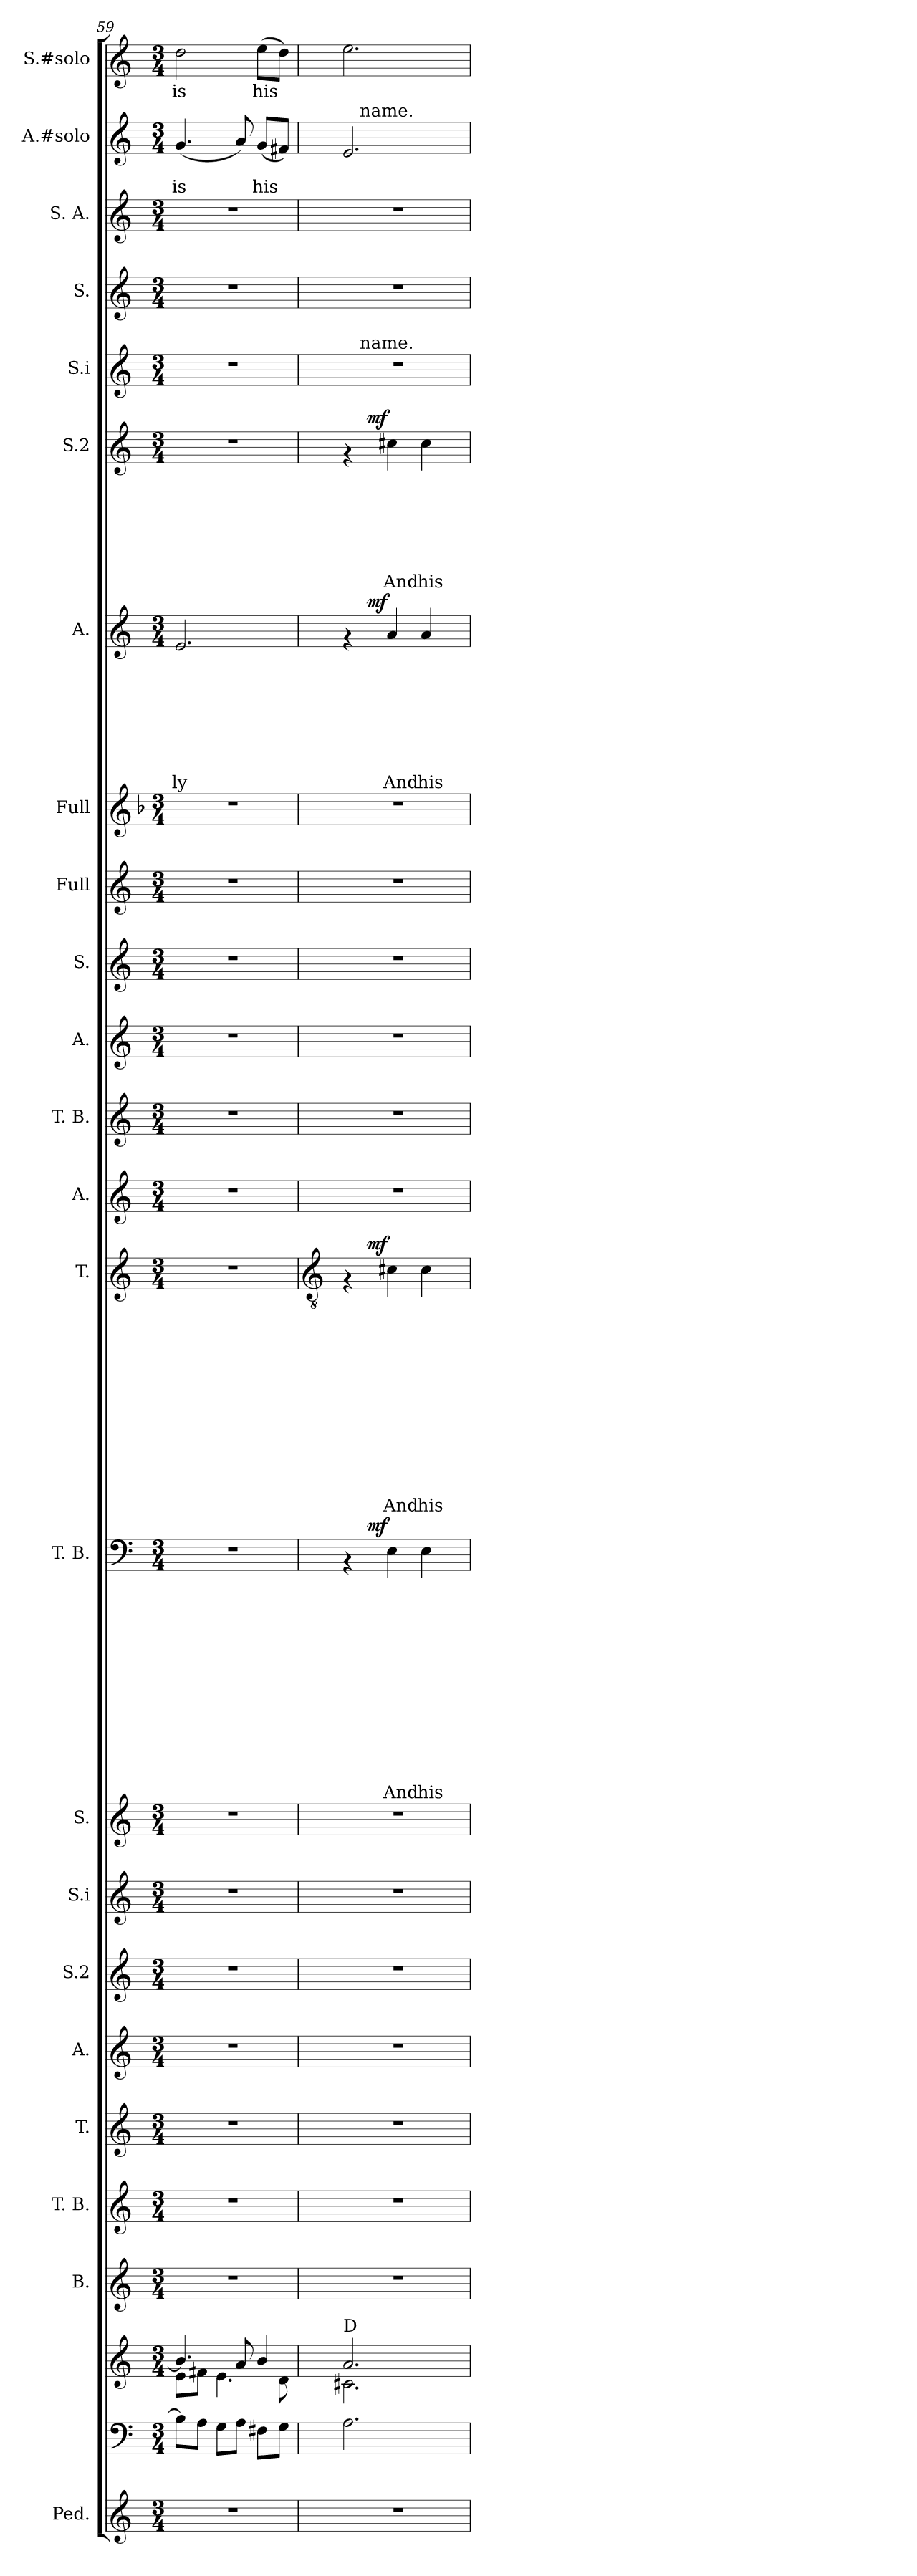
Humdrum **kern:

**kern	**kern	**kern	**kern	**kern	**kern	**kern	**kern	**kern	**kern	**kern	**text	**text	**text	**text	**text	**text	**text	**text	**text	**text	**text	**text	**text	**dynam	**kern	**text	**text	**text	**text	**text	**text	**text	**text	**text	**text	**text	**text	**dynam	**kern	**kern	**kern	**kern	**kern	**kern	**kern	**text	**text	**text	**text	**text	**text	**text	**text	**dynam	**kern	**text	**text	**text	**text	**text	**text	**text	**dynam	**kern	**kern	**kern	**kern	**text	**text	**kern	**text
*part25	*part24	*part23	*part22	*part21	*part20	*part19	*part18	*part17	*part16	*part15	*part15	*part15	*part15	*part15	*part15	*part15	*part15	*part15	*part15	*part15	*part15	*part15	*part15	*part15	*part14	*part14	*part14	*part14	*part14	*part14	*part14	*part14	*part14	*part14	*part14	*part14	*part14	*part14	*part13	*part12	*part11	*part10	*part9	*part8	*part7	*part7	*part7	*part7	*part7	*part7	*part7	*part7	*part7	*part7	*part6	*part6	*part6	*part6	*part6	*part6	*part6	*part6	*part6	*part5	*part4	*part3	*part2	*part2	*part2	*part1	*part1
*staff25	*staff24	*staff23	*staff22	*staff21	*staff20	*staff19	*staff18	*staff17	*staff16	*staff15	*staff15	*staff15	*staff15	*staff15	*staff15	*staff15	*staff15	*staff15	*staff15	*staff15	*staff15	*staff15	*staff15	*staff15	*staff14	*staff14	*staff14	*staff14	*staff14	*staff14	*staff14	*staff14	*staff14	*staff14	*staff14	*staff14	*staff14	*staff14	*staff13	*staff12	*staff11	*staff10	*staff9	*staff8	*staff7	*staff7	*staff7	*staff7	*staff7	*staff7	*staff7	*staff7	*staff7	*staff7	*staff6	*staff6	*staff6	*staff6	*staff6	*staff6	*staff6	*staff6	*staff6	*staff5	*staff4	*staff3	*staff2	*staff2	*staff2	*staff1	*staff1
*I"Ped.	*	*	*I"B.	*I"T. B.	*I"T.	*I"A.	*I"S.2	*I"S.i	*I"S.	*I"T. B.	*	*	*	*	*	*	*	*	*	*	*	*	*	*	*I"T.	*	*	*	*	*	*	*	*	*	*	*	*	*	*I"A.	*I"T. B.	*I"A.	*I"S.	*I"Full	*I"Full	*I"A.	*	*	*	*	*	*	*	*	*	*I"S.2	*	*	*	*	*	*	*	*	*I"S.i	*I"S.	*I"S. A.	*I"A.#solo	*	*	*I"S.#solo	*
*I'Ped.	*	*	*	*I'T. B.	*I'T.	*I'A.	*I'S.2	*I'S.i	*I'S.	*I'T. B.	*	*	*	*	*	*	*	*	*	*	*	*	*	*	*I'T.	*	*	*	*	*	*	*	*	*	*	*	*	*	*	*I'T. B.	*I'A.	*I'S.	*	*	*I'A.	*	*	*	*	*	*	*	*	*	*I'S.2	*	*	*	*	*	*	*	*	*I'S.i	*I'S.	*I'S. A.	*I'A.#solo	*	*	*I'S.#solo	*
*clefG2	*clefF4	*clefG2	*clefG2	*clefG2	*clefG2	*clefG2	*clefG2	*clefG2	*clefG2	*clefF4	*	*	*	*	*	*	*	*	*	*	*	*	*	*	*clefG2	*	*	*	*	*	*	*	*	*	*	*	*	*	*clefG2	*clefG2	*clefG2	*clefG2	*clefG2	*clefG2	*clefG2	*	*	*	*	*	*	*	*	*	*clefG2	*	*	*	*	*	*	*	*	*clefG2	*clefG2	*clefG2	*clefG2	*	*	*clefG2	*
*	*	*	*	*	*	*	*	*	*	*	*	*	*	*	*	*	*	*	*	*	*	*	*	*	*	*	*	*	*	*	*	*	*	*	*	*	*	*	*	*	*	*	*	*ITrd3c5	*	*	*	*	*	*	*	*	*	*	*	*	*	*	*	*	*	*	*	*	*	*	*	*	*	*	*
*k[]	*k[]	*k[]	*k[]	*k[]	*k[]	*k[]	*k[]	*k[]	*k[]	*k[]	*	*	*	*	*	*	*	*	*	*	*	*	*	*	*k[]	*	*	*	*	*	*	*	*	*	*	*	*	*	*k[]	*k[]	*k[]	*k[]	*k[]	*k[]	*k[]	*	*	*	*	*	*	*	*	*	*k[]	*	*	*	*	*	*	*	*	*k[]	*k[]	*k[]	*k[]	*	*	*k[]	*
*C:	*C:	*C:	*C:	*C:	*C:	*C:	*C:	*C:	*C:	*C:	*	*	*	*	*	*	*	*	*	*	*	*	*	*	*C:	*	*	*	*	*	*	*	*	*	*	*	*	*	*C:	*C:	*C:	*C:	*C:	*C:	*C:	*	*	*	*	*	*	*	*	*	*C:	*	*	*	*	*	*	*	*	*C:	*C:	*C:	*C:	*	*	*C:	*
*M3/4	*M3/4	*M3/4	*M3/4	*M3/4	*M3/4	*M3/4	*M3/4	*M3/4	*M3/4	*M3/4	*	*	*	*	*	*	*	*	*	*	*	*	*	*	*M3/4	*	*	*	*	*	*	*	*	*	*	*	*	*	*M3/4	*M3/4	*M3/4	*M3/4	*M3/4	*M3/4	*M3/4	*	*	*	*	*	*	*	*	*	*M3/4	*	*	*	*	*	*	*	*	*M3/4	*M3/4	*M3/4	*M3/4	*	*	*M3/4	*
=59	=59	=59	=59	=59	=59	=59	=59	=59	=59	=59	=59	=59	=59	=59	=59	=59	=59	=59	=59	=59	=59	=59	=59	=59	=59	=59	=59	=59	=59	=59	=59	=59	=59	=59	=59	=59	=59	=59	=59	=59	=59	=59	=59	=59	=59	=59	=59	=59	=59	=59	=59	=59	=59	=59	=59	=59	=59	=59	=59	=59	=59	=59	=59	=59	=59	=59	=59	=59	=59	=59	=59
*	*	*^	*	*	*	*	*	*	*	*	*	*	*	*	*	*	*	*	*	*	*	*	*	*	*	*	*	*	*	*	*	*	*	*	*	*	*	*	*	*	*	*	*	*	*	*	*	*	*	*	*	*	*	*	*	*	*	*	*	*	*	*	*	*	*	*	*	*	*	*	*
!	!	!	!	!	!	!	!	!	!	!	!	!	!	!	!	!	!	!	!	!	!	!	!	!	!	!	!	!	!	!	!	!	!	!	!	!	!	!	!	!	!	!	!	!	!	!	!	!	!	!	!	!	!	!LO:LY:b	!	!	!	!	!	!	!	!	!	!	!	!	!	!	!	!LO:LY:b	!	!LO:LY:b
2.r	8B\L]	4.b/]	8e\L	2.r	2.r	2.r	2.r	2.r	2.r	2.r	2.r	.	.	.	.	.	.	.	.	.	.	.	.	.	.	2.r	.	.	.	.	.	.	.	.	.	.	.	.	.	2.r	2.r	2.r	2.r	2.r	2.r	2.e/	.	.	.	.	.	.	.	-ly	.	2.r	.	.	.	.	.	.	.	.	2.r	2.r	2.r	(<4.g/	.	is	2dd\	is
.	8A\J	.	8f#X\J	.	.	.	.	.	.	.	.	.	.	.	.	.	.	.	.	.	.	.	.	.	.	.	.	.	.	.	.	.	.	.	.	.	.	.	.	.	.	.	.	.	.	.	.	.	.	.	.	.	.	.	.	.	.	.	.	.	.	.	.	.	.	.	.	.	.	.	.	.
.	8G\L	.	4.e\	.	.	.	.	.	.	.	.	.	.	.	.	.	.	.	.	.	.	.	.	.	.	.	.	.	.	.	.	.	.	.	.	.	.	.	.	.	.	.	.	.	.	.	.	.	.	.	.	.	.	.	.	.	.	.	.	.	.	.	.	.	.	.	.	.	.	.	.	.
.	8A\J	8a/	.	.	.	.	.	.	.	.	.	.	.	.	.	.	.	.	.	.	.	.	.	.	.	.	.	.	.	.	.	.	.	.	.	.	.	.	.	.	.	.	.	.	.	.	.	.	.	.	.	.	.	.	.	.	.	.	.	.	.	.	.	.	.	.	.	8a/)	.	.	.	.
!	!	!	!	!	!	!	!	!	!	!	!	!	!	!	!	!	!	!	!	!	!	!	!	!	!	!	!	!	!	!	!	!	!	!	!	!	!	!	!	!	!	!	!	!	!	!	!	!	!	!	!	!	!	!	!	!	!	!	!	!	!	!	!	!	!	!	!	!	!	!LO:LY:b	!	!LO:LY:b
.	8F#X\L	4b/	.	.	.	.	.	.	.	.	.	.	.	.	.	.	.	.	.	.	.	.	.	.	.	.	.	.	.	.	.	.	.	.	.	.	.	.	.	.	.	.	.	.	.	.	.	.	.	.	.	.	.	.	.	.	.	.	.	.	.	.	.	.	.	.	.	(<8g/L	.	his	(>8ee\L	his
.	8G\J	.	8d\	.	.	.	.	.	.	.	.	.	.	.	.	.	.	.	.	.	.	.	.	.	.	.	.	.	.	.	.	.	.	.	.	.	.	.	.	.	.	.	.	.	.	.	.	.	.	.	.	.	.	.	.	.	.	.	.	.	.	.	.	.	.	.	.	8f#X/J)	.	.	8dd\J)	.
!!LO:PB:g=z
=60	=60	=60	=60	=60	=60	=60	=60	=60	=60	=60	=60	=60	=60	=60	=60	=60	=60	=60	=60	=60	=60	=60	=60	=60	=60	=60	=60	=60	=60	=60	=60	=60	=60	=60	=60	=60	=60	=60	=60	=60	=60	=60	=60	=60	=60	=60	=60	=60	=60	=60	=60	=60	=60	=60	=60	=60	=60	=60	=60	=60	=60	=60	=60	=60	=60	=60	=60	=60	=60	=60	=60	=60
*	*	*	*	*	*	*	*	*	*	*	*	*	*	*	*	*	*	*	*	*	*	*	*	*	*	*clefGv2	*	*	*	*	*	*	*	*	*	*	*	*	*	*	*	*	*	*	*	*	*	*	*	*	*	*	*	*	*	*	*	*	*	*	*	*	*	*	*	*	*	*	*	*	*	*
*	*	*	*	*	*	*	*	*	*	*	*^	*	*	*	*	*	*	*	*	*	*	*	*	*	*	*^	*	*	*	*	*	*	*	*	*	*	*	*	*	*	*	*	*	*	*	*^	*	*	*	*	*	*	*	*	*	*^	*	*	*	*	*	*	*	*	*	*	*	*	*	*	*	*
!	!	!LO:TX:a:t=D	!	!	!	!	!	!	!	!	!	!	!	!	!	!	!	!	!	!	!	!	!	!	!	!	!	!	!	!	!	!	!	!	!	!	!	!	!	!	!	!	!	!	!	!	!	!	!	!	!	!	!	!	!	!	!	!	!	!	!	!	!	!	!	!	!	!	!	!	!	!	!	!	!	!
*	*	*	*	*	*	*	*	*	*	*	*	*	*	*	*	*	*	*	*	*	*	*	*	*	*	*	*	*	*	*	*	*	*	*	*	*	*	*	*	*	*	*	*	*	*	*	*	*	*	*	*	*	*	*	*	*	*	*	*	*	*	*	*	*	*	*	*	*	*^	*	*	*^	*	*	*	*
2.r	2.A\	2.a/	2.c#X\	2.r	2.r	2.r	2.r	2.r	2.r	2.r	4rAA	8ryy	.	.	.	.	.	.	.	.	.	.	.	.	.	.	4rF	8ryy	.	.	.	.	.	.	.	.	.	.	.	.	.	2.r	2.r	2.r	2.r	2.r	2.r	4rf	8ryy	.	.	.	.	.	.	.	.	.	4rf	8ryy	.	.	.	.	.	.	.	.	2.r	16.ryy	2.r	2.r	2.e/	16.ryy	.	.	2.ee\	.
!	!	!	!	!	!	!	!	!	!	!	!	!	!	!	!	!	!	!	!	!	!	!	!	!	!	!	!	!	!	!	!	!	!	!	!	!	!	!	!	!	!	!	!	!	!	!	!	!	!	!	!	!	!	!	!	!	!	!	!	!	!	!	!	!	!	!	!	!	!	!	!	!	!	!LO:TX:a:t=name.	!	!	!	!
!	!	!	!	!	!	!	!	!	!	!	!	!	!	!	!	!	!	!	!	!	!	!	!	!	!	!	!	!	!	!	!	!	!	!	!	!	!	!	!	!	!	!	!	!	!	!	!	!	!	!	!	!	!	!	!	!	!	!	!	!	!	!	!	!	!	!	!	!	!	!LO:TX:a:t=name.	!	!	!	!	!	!	!	!
.	.	.	.	.	.	.	.	.	.	.	.	.	.	.	.	.	.	.	.	.	.	.	.	.	.	.	.	.	.	.	.	.	.	.	.	.	.	.	.	.	.	.	.	.	.	.	.	.	.	.	.	.	.	.	.	.	.	.	.	.	.	.	.	.	.	.	.	.	.	2ryy	.	.	.	2ryy	.	.	.	.
!	!	!	!	!	!	!	!	!	!	!	!	!	!	!	!	!	!	!	!	!	!	!	!	!	!	!LO:DY:a	!	!	!	!	!	!	!	!	!	!	!	!	!	!	!LO:DY:a	!	!	!	!	!	!	!	!	!	!	!	!	!	!	!	!	!LO:DY:a	!	!	!	!	!	!	!	!	!	!LO:DY:a	!	!	!	!	!	!	!	!	!	!
.	.	.	.	.	.	.	.	.	.	.	.	2ryy	.	.	.	.	.	.	.	.	.	.	.	.	.	mf	.	2ryy	.	.	.	.	.	.	.	.	.	.	.	.	mf	.	.	.	.	.	.	.	2ryy	.	.	.	.	.	.	.	.	mf	.	2ryy	.	.	.	.	.	.	.	mf	.	.	.	.	.	.	.	.	.	.
!	!	!	!	!	!	!	!	!	!	!	!	!	!	!	!	!	!	!	!	!	!	!	!	!	!LO:LY:b	!	!	!	!	!	!	!	!	!	!	!	!	!	!	!LO:LY:b	!	!	!	!	!	!	!	!	!	!	!	!	!	!	!	!	!LO:LY:b	!	!	!	!	!	!	!	!	!	!LO:LY:b	!	!	!	!	!	!	!	!	!	!	!
.	.	.	.	.	.	.	.	.	.	.	4E\	.	.	.	.	.	.	.	.	.	.	.	.	.	And	.	4c#X\	.	.	.	.	.	.	.	.	.	.	.	.	And	.	.	.	.	.	.	.	4a/	.	.	.	.	.	.	.	.	And	.	4cc#X\	.	.	.	.	.	.	.	And	.	.	.	.	.	.	.	.	.	.	.
!	!	!	!	!	!	!	!	!	!	!	!	!	!	!	!	!	!	!	!	!	!	!	!	!	!LO:LY:b	!	!	!	!	!	!	!	!	!	!	!	!	!	!	!LO:LY:b	!	!	!	!	!	!	!	!	!	!	!	!	!	!	!	!	!LO:LY:b	!	!	!	!	!	!	!	!	!	!LO:LY:b	!	!	!	!	!	!	!	!	!	!	!
.	.	.	.	.	.	.	.	.	.	.	4E\	.	.	.	.	.	.	.	.	.	.	.	.	.	his	.	4c#\	.	.	.	.	.	.	.	.	.	.	.	.	his	.	.	.	.	.	.	.	4a/	.	.	.	.	.	.	.	.	his	.	4cc#\	.	.	.	.	.	.	.	his	.	.	.	.	.	.	.	.	.	.	.
.	.	.	.	.	.	.	.	.	.	.	.	.	.	.	.	.	.	.	.	.	.	.	.	.	.	.	.	.	.	.	.	.	.	.	.	.	.	.	.	.	.	.	.	.	.	.	.	.	.	.	.	.	.	.	.	.	.	.	.	.	.	.	.	.	.	.	.	.	.	8ryy	.	.	.	8ryy	.	.	.	.
.	.	.	.	.	.	.	.	.	.	.	.	8ryy	.	.	.	.	.	.	.	.	.	.	.	.	.	.	.	8ryy	.	.	.	.	.	.	.	.	.	.	.	.	.	.	.	.	.	.	.	.	8ryy	.	.	.	.	.	.	.	.	.	.	8ryy	.	.	.	.	.	.	.	.	.	.	.	.	.	.	.	.	.	.
.	.	.	.	.	.	.	.	.	.	.	.	.	.	.	.	.	.	.	.	.	.	.	.	.	.	.	.	.	.	.	.	.	.	.	.	.	.	.	.	.	.	.	.	.	.	.	.	.	.	.	.	.	.	.	.	.	.	.	.	.	.	.	.	.	.	.	.	.	.	32ryy	.	.	.	32ryy	.	.	.	.
*	*	*	*	*	*	*	*	*	*	*	*v	*v	*	*	*	*	*	*	*	*	*	*	*	*	*	*	*	*	*	*	*	*	*	*	*	*	*	*	*	*	*	*	*	*	*	*	*	*v	*v	*	*	*	*	*	*	*	*	*	*v	*v	*	*	*	*	*	*	*	*	*v	*v	*	*	*v	*v	*	*	*	*
*	*	*v	*v	*	*	*	*	*	*	*	*	*	*	*	*	*	*	*	*	*	*	*	*	*	*	*v	*v	*	*	*	*	*	*	*	*	*	*	*	*	*	*	*	*	*	*	*	*	*	*	*	*	*	*	*	*	*	*	*	*	*	*	*	*	*	*	*	*	*	*	*	*	*	*
=	=	=	=	=	=	=	=	=	=	=	=	=	=	=	=	=	=	=	=	=	=	=	=	=	=	=	=	=	=	=	=	=	=	=	=	=	=	=	=	=	=	=	=	=	=	=	=	=	=	=	=	=	=	=	=	=	=	=	=	=	=	=	=	=	=	=	=	=	=	=	=
*-	*-	*-	*-	*-	*-	*-	*-	*-	*-	*-	*-	*-	*-	*-	*-	*-	*-	*-	*-	*-	*-	*-	*-	*-	*-	*-	*-	*-	*-	*-	*-	*-	*-	*-	*-	*-	*-	*-	*-	*-	*-	*-	*-	*-	*-	*-	*-	*-	*-	*-	*-	*-	*-	*-	*-	*-	*-	*-	*-	*-	*-	*-	*-	*-	*-	*-	*-	*-	*-	*-	*-
